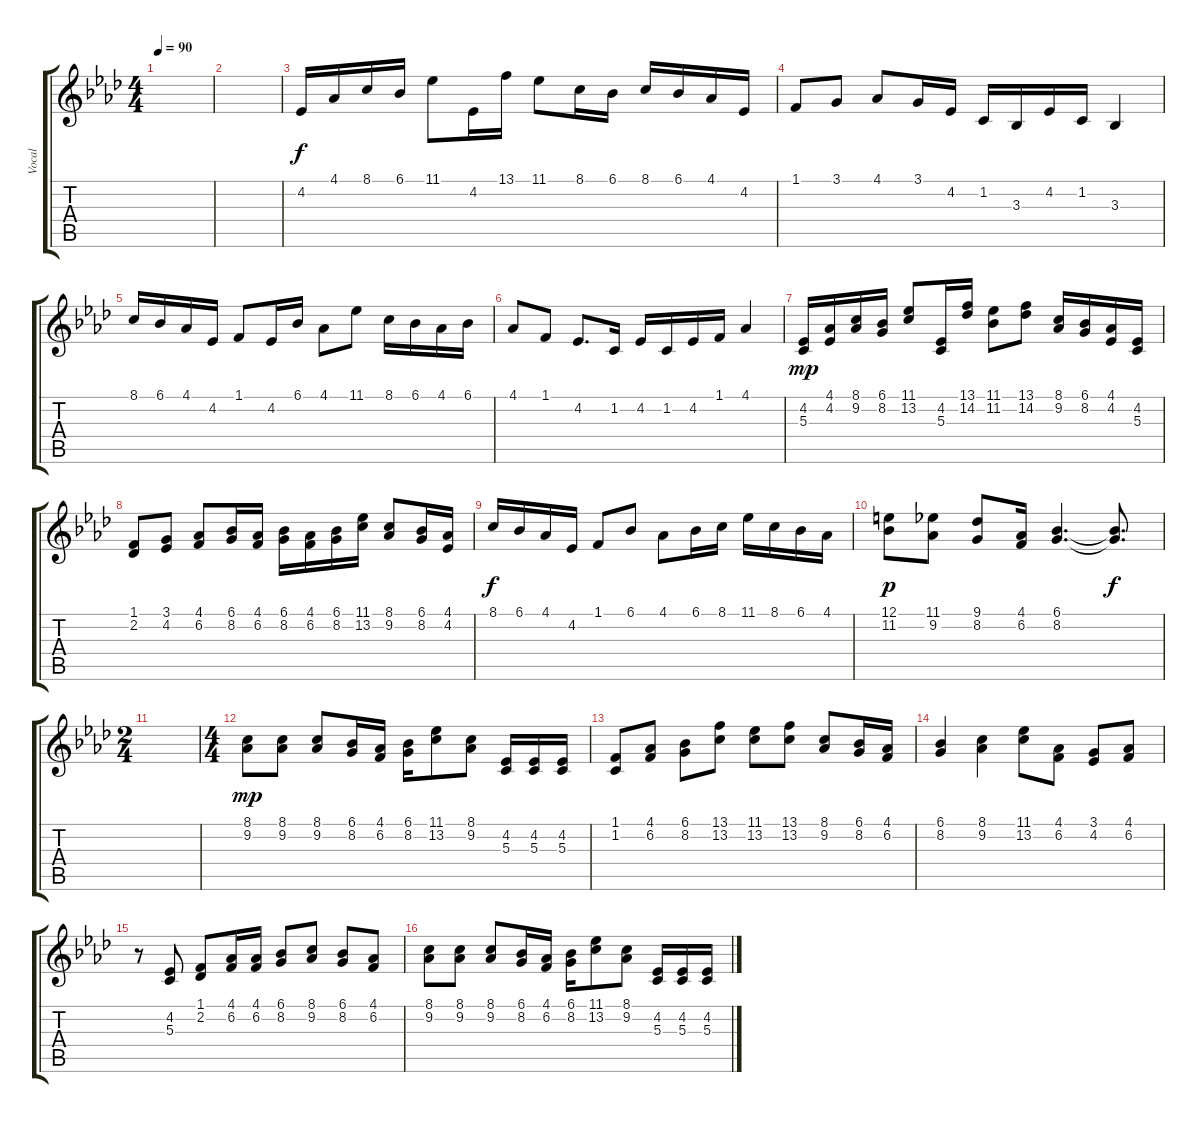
\track ("Vocal" "Vocal") {instrument clarinet}
\staff {score tabs}
\tuning (E4 B3 G3 D3 A2 E2) {hide}
\ts (4 4)
\tempo 90
\clef g2
\ks ab
|
|
4.2.16{dy f} 4.1.16 8.1.16 6.1.16 11.1.8 4.2.16 13.1.16 11.1.8 8.1.16 6.1.16 8.1.16 6.1.16 4.1.16 4.2.16 |
1.1.8 3.1.8 4.1.8 3.1.16 4.2.16 1.2.16 3.3.16 4.2.16 1.2.16 3.3.4 |
8.1.16 6.1.16 4.1.16 4.2.16 1.1.8 4.2.16 6.1.16 4.1.8 11.1.8 8.1.16 6.1.16 4.1.16 6.1.16 |
4.1.8 1.1.8 4.2.8{d} 1.2.16 4.2.16 1.2.16 4.2.16 1.1.16 4.1.4 |
(4.2 5.3).16{dy mp} (4.1 4.2).16 (8.1 9.2).16 (6.1 8.2).16 (11.1 13.2).8 (4.2 5.3).16 (13.1 14.2).16 (11.1 11.2).8 (13.1 14.2).8 (8.1 9.2).16 (6.1 8.2).16 (4.1 4.2).16 (4.2 5.3).16 |
(1.1 2.2).8 (3.1 4.2).8 (4.1 6.2).8 (6.1 8.2).16 (4.1 6.2).16 (6.1 8.2).16 (4.1 6.2).16 (6.1 8.2).16 (11.1 13.2).16 (8.1 9.2).8 (6.1 8.2).16 (4.1 4.2).16 |
8.1.16{dy f} 6.1.16 4.1.16 4.2.16 1.1.8 6.1.8 4.1.8 6.1.16 8.1.16 11.1.16 8.1.16 6.1.16 4.1.16 |
(12.1 11.2).8{dy p} (11.1 9.2).8 (9.1 8.2).8 (4.1 6.2).16 (6.1 8.2).4{d} (6.1{t} 8.2{t}).8{d dy f} |
\ts (2 4)
|
\ts (4 4)
(8.1 9.2).8{dy mp} (8.1 9.2).8 (8.1 9.2).8 (6.1 8.2).16 (4.1 6.2).16 (6.1 8.2).16 (11.1 13.2).8 (8.1 9.2).8 (4.2 5.3).16 (4.2 5.3).16 (4.2 5.3).16 |
(1.1 1.2).8 (4.1 6.2).8 (6.1 8.2).8 (13.1 13.2).8 (11.1 13.2).8 (13.1 13.2).8 (8.1 9.2).8 (6.1 8.2).16 (4.1 6.2).16 |
(6.1 8.2).4 (8.1 9.2).4 (11.1 13.2).8 (4.1 6.2).8 (3.1 4.2).8 (4.1 6.2).8 |
r.8 (4.2 5.3).8 (1.1 2.2).8 (4.1 6.2).16 (4.1 6.2).16 (6.1 8.2).8 (8.1 9.2).8 (6.1 8.2).8 (4.1 6.2).8 |
(8.1 9.2).8 (8.1 9.2).8 (8.1 9.2).8 (6.1 8.2).16 (4.1 6.2).16 (6.1 8.2).16 (11.1 13.2).8 (8.1 9.2).8 (4.2 5.3).16 (4.2 5.3).16 (4.2 5.3).16
